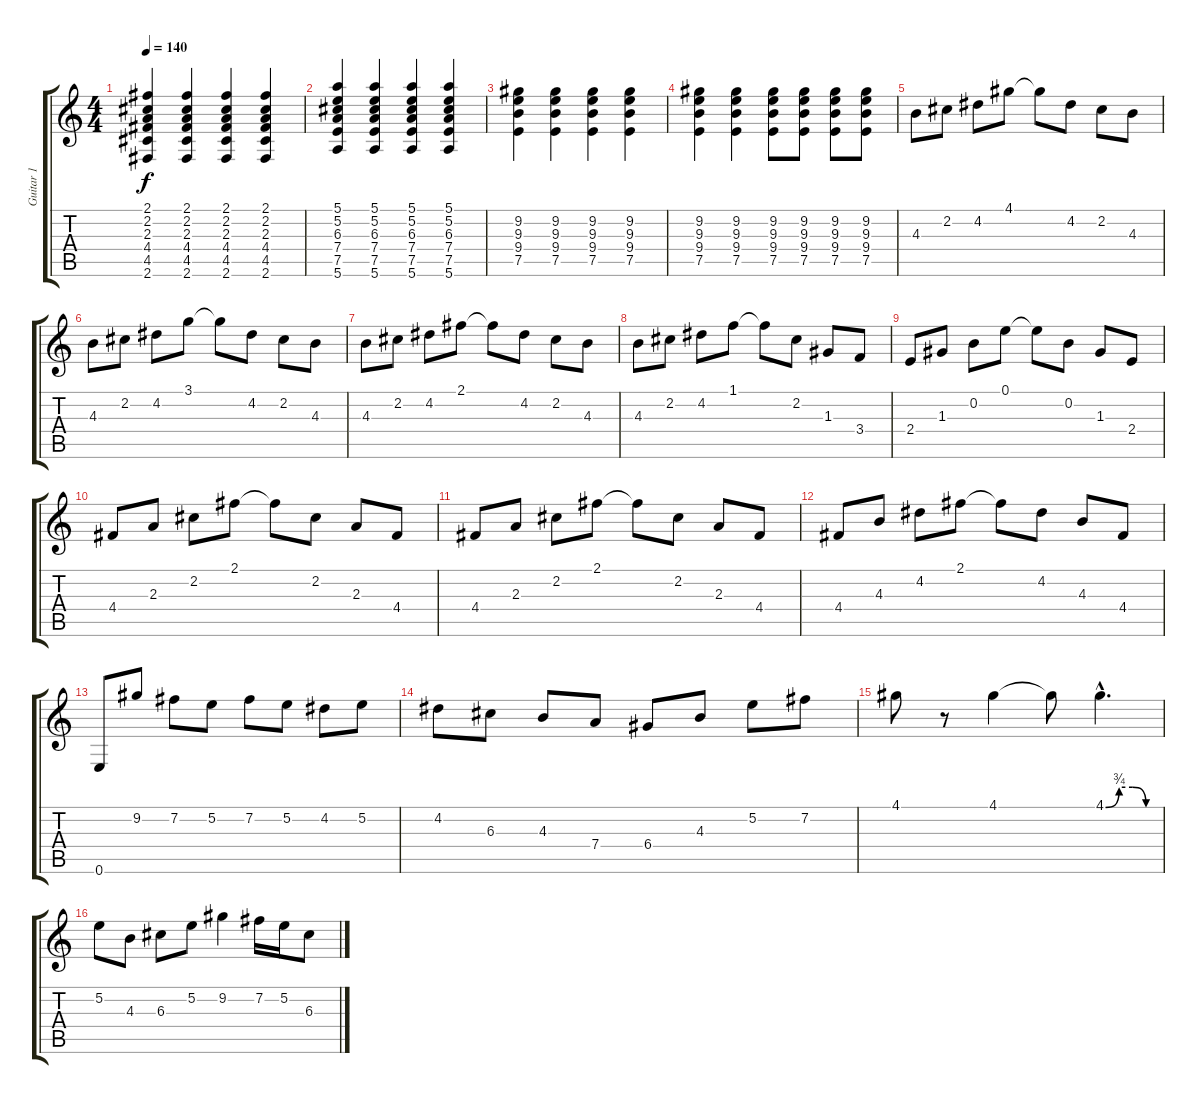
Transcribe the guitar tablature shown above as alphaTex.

\track ("Guitar 1" "Guitar 1") {instrument overdrivenguitar}
\staff {score tabs}
\tuning (E4 B3 G3 D3 A2 E2) {hide}
\ts (4 4)
\tempo 140
\clef g2
\ks c
(2.1 2.2 2.3 4.4 4.5 2.6).4{dy f} (2.1 2.2 2.3 4.4 4.5 2.6).4 (2.1 2.2 2.3 4.4 4.5 2.6).4 (2.1 2.2 2.3 4.4 4.5 2.6).4 |
(5.1 5.2 6.3 7.4 7.5 5.6).4 (5.1 5.2 6.3 7.4 7.5 5.6).4 (5.1 5.2 6.3 7.4 7.5 5.6).4 (5.1 5.2 6.3 7.4 7.5 5.6).4 |
(9.2 9.3 9.4 7.5).4 (9.2 9.3 9.4 7.5).4 (9.2 9.3 9.4 7.5).4 (9.2 9.3 9.4 7.5).4 |
(9.2 9.3 9.4 7.5).4 (9.2 9.3 9.4 7.5).4 (9.2 9.3 9.4 7.5).8 (9.2 9.3 9.4 7.5).8 (9.2 9.3 9.4 7.5).8 (9.2 9.3 9.4 7.5).8 |
4.3.8 2.2.8 4.2.8 4.1.8 4.1{t}.8 4.2.8 2.2.8 4.3.8 |
4.3.8 2.2.8 4.2.8 3.1.8 3.1{t}.8 4.2.8 2.2.8 4.3.8 |
4.3.8 2.2.8 4.2.8 2.1.8 2.1{t}.8 4.2.8 2.2.8 4.3.8 |
4.3.8 2.2.8 4.2.8 1.1.8 1.1{t}.8 2.2.8 1.3.8 3.4.8 |
2.4.8 1.3.8 0.2.8 0.1.8 0.1{t}.8 0.2.8 1.3.8 2.4.8 |
4.4.8 2.3.8 2.2.8 2.1.8 2.1{t}.8 2.2.8 2.3.8 4.4.8 |
4.4.8 2.3.8 2.2.8 2.1.8 2.1{t}.8 2.2.8 2.3.8 4.4.8 |
4.4.8 4.3.8 4.2.8 2.1.8 2.1{t}.8 4.2.8 4.3.8 4.4.8 |
0.6.8 9.2.8 7.2.8 5.2.8 7.2.8 5.2.8 4.2.8 5.2.8 |
4.2.8 6.3.8 4.3.8 7.4.8 6.4.8 4.3.8 5.2.8 7.2.8 |
4.1.8 r.8 4.1.4 4.1{t}.8 4.1{be (custom 0 0 15 3 30 3 45 0 60 0) hac}.4{d} |
5.2.8 4.3.8 6.3.8 5.2.8 9.2.4 7.2.16 5.2.16 6.3.8
